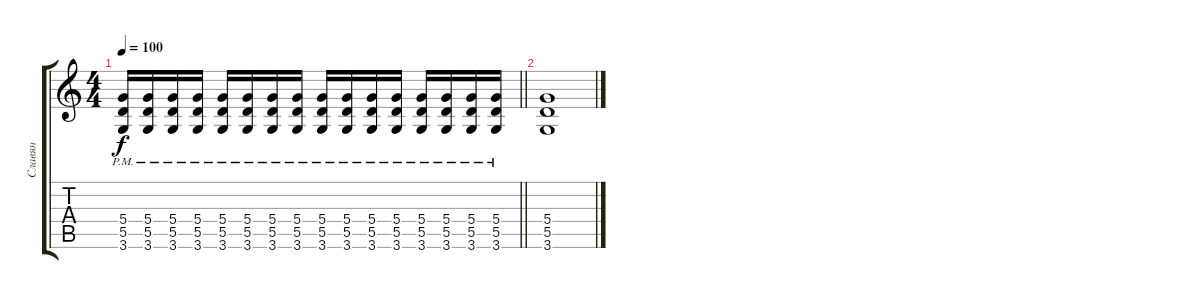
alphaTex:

\track ("Славян" "Славян") {instrument overdrivenguitar}
\staff {score tabs}
\tuning (E4 B3 G3 D3 A2 E2) {hide}
\ts (4 4)
\tempo 100
\clef g2
\barLineRight lightlight
\ks c
(5.4{pm} 5.5{pm} 3.6{pm}).16{dy f} (5.4{pm} 5.5{pm} 3.6{pm}).16 (5.4{pm} 5.5{pm} 3.6{pm}).16 (5.4{pm} 5.5{pm} 3.6{pm}).16 (5.4{pm} 5.5{pm} 3.6{pm}).16 (5.4{pm} 5.5{pm} 3.6{pm}).16 (5.4{pm} 5.5{pm} 3.6{pm}).16 (5.4{pm} 5.5{pm} 3.6{pm}).16 (5.4{pm} 5.5{pm} 3.6{pm}).16 (5.4{pm} 5.5{pm} 3.6{pm}).16 (5.4{pm} 5.5{pm} 3.6{pm}).16 (5.4{pm} 5.5{pm} 3.6{pm}).16 (5.4{pm} 5.5{pm} 3.6{pm}).16 (5.4{pm} 5.5{pm} 3.6{pm}).16 (5.4{pm} 5.5{pm} 3.6{pm}).16 (5.4{pm} 5.5{pm} 3.6{pm}).16 |
(5.4 5.5 3.6).1{volume 0}
